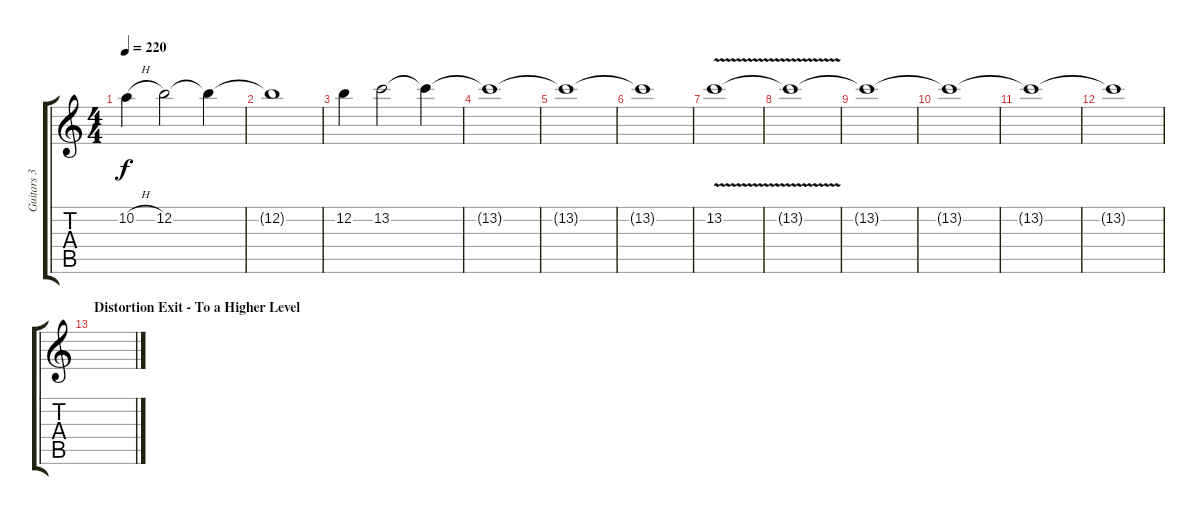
\track ("Guitars 3" "Guitars 3") {instrument overdrivenguitar}
\staff {score tabs}
\tuning (E4 B3 G3 D3 A2 E2) {hide}
\ts (4 4)
\tempo 220
\clef g2
\ks c
10.2{h}.4{dy f} 12.2.2 12.2{t}.4 |
12.2{t}.1 |
12.2.4 13.2.2 13.2{t}.4 |
13.2{t}.1 |
13.2{t}.1 |
13.2{t}.1 |
13.2{v}.1{volume 8 instrument distortionguitar} |
13.2{t}.1 |
13.2{t}.1 |
13.2{t}.1{volume 0} |
13.2{t}.1 |
13.2{t}.1 |
\section ("" "Distortion Exit - To a Higher Level")
